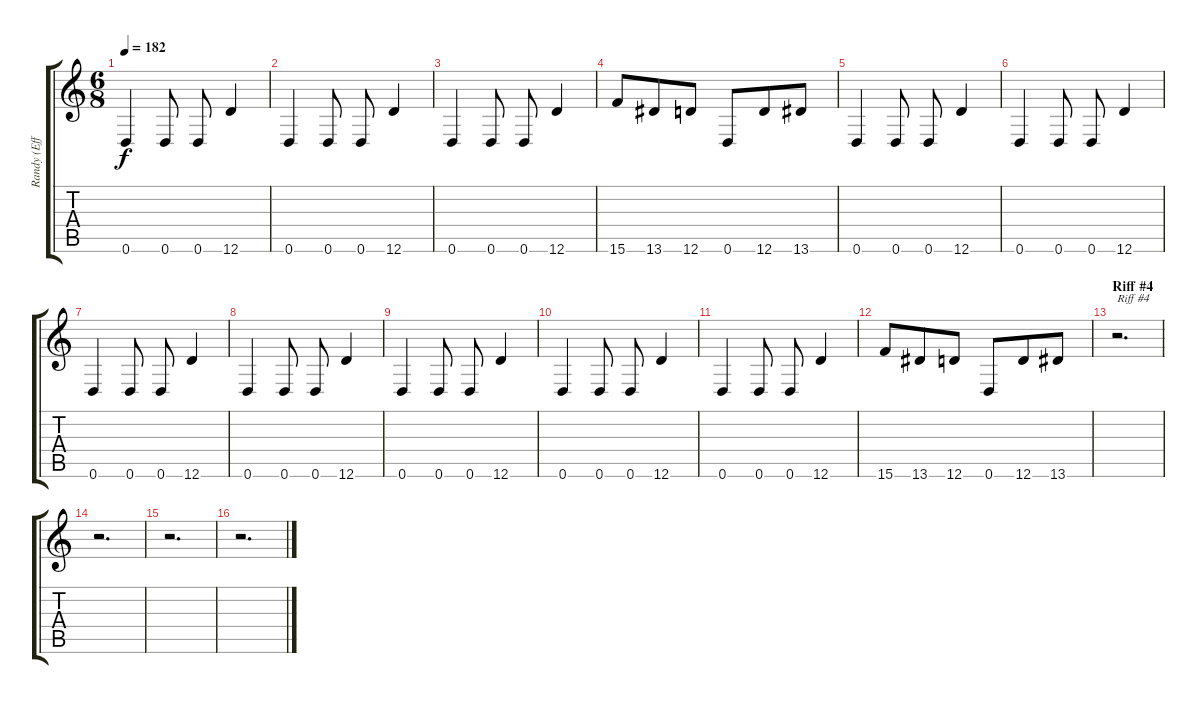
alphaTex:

\track ("Randy (Effect Guitar)" "Randy (Eff") {instrument electricguitarmuted}
\staff {score tabs}
\tuning (E4 B3 G3 D3 A2 D2) {hide}
\ts (6 8)
\tempo 182
\clef g2
\ks c
0.6.4{dy f} 0.6.8 0.6.8 12.6.4 |
0.6.4 0.6.8 0.6.8 12.6.4 |
0.6.4 0.6.8 0.6.8 12.6.4 |
15.6.8 13.6.8 12.6.8 0.6.8 12.6.8 13.6.8 |
0.6.4 0.6.8 0.6.8 12.6.4 |
0.6.4 0.6.8 0.6.8 12.6.4 |
0.6.4 0.6.8 0.6.8 12.6.4 |
0.6.4 0.6.8 0.6.8 12.6.4 |
0.6.4 0.6.8 0.6.8 12.6.4 |
0.6.4 0.6.8 0.6.8 12.6.4 |
0.6.4 0.6.8 0.6.8 12.6.4 |
15.6.8 13.6.8 12.6.8 0.6.8 12.6.8 13.6.8 |
\section ("" "Riff #4")
r.2{d txt "Riff #4"} |
r.2{d} |
r.2{d} |
r.2{d}
